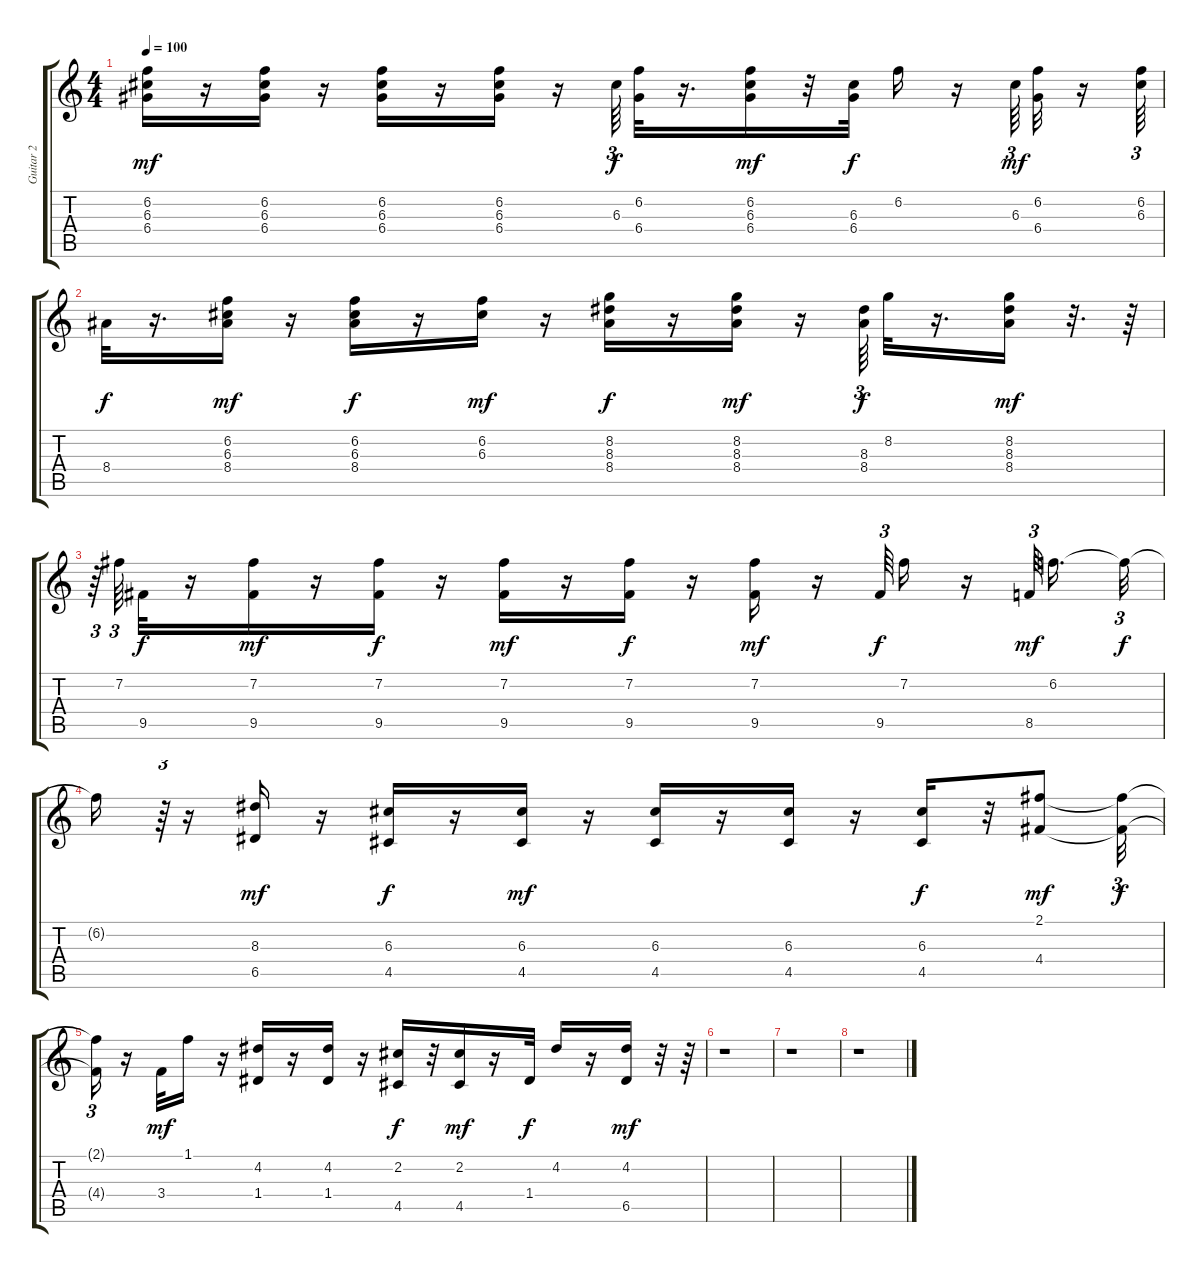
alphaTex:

\track ("Guitar 2" "Guitar 2") {instrument acousticguitarsteel}
\staff {score tabs}
\tuning (E4 B3 G3 D3 A2 E2) {hide}
\ts (4 4)
\tempo 100
\clef g2
\ks c
(6.2 6.3 6.4).16{dy mf} r.16 (6.2 6.3 6.4).16 r.16 (6.2 6.3 6.4).16 r.16 (6.2 6.3 6.4).16 r.16 6.3.64{tu (3 2) dy f} (6.2 6.4).32 r.16{d} (6.2 6.3 6.4).16{dy mf} r.32 (6.3 6.4).32{dy f} 6.2.16 r.16 6.3.64{tu (3 2) dy mf} (6.2 6.4).32 r.16 (6.2 6.3).64{tu (3 2)} |
8.4.32{dy f} r.16{d} (6.2 6.3 8.4).16{dy mf} r.16 (6.2 6.3 8.4).16{dy f} r.16 (6.2 6.3).16{dy mf} r.16 (8.2 8.3 8.4).16{dy f} r.16 (8.2 8.3 8.4).16{dy mf} r.16 (8.3 8.4).64{tu (3 2) dy f} 8.2.32 r.16{d} (8.2 8.3 8.4).16{dy mf} r.32{d} r.64 |
r.64{tu (3 2)} 7.2.64{tu (3 2)} 9.5.32{dy f} r.16 (7.2 9.5).16{dy mf} r.16 (7.2 9.5).16{dy f} r.16 (7.2 9.5).16{dy mf} r.16 (7.2 9.5).16{dy f} r.16 (7.2 9.5).16{dy mf} r.16 9.5.64{tu (3 2) dy f} 7.2.16 r.16 8.5.64{tu (3 2) dy mf beam splitsecondary} 6.2.16{d} 6.2{t}.32{tu (3 2) dy f} |
6.2{t}.16 r.64{tu (3 2)} r.16 (8.3 6.5).16{dy mf} r.16 (6.3 4.5).16{dy f} r.16 (6.3 4.5).16{dy mf} r.16 (6.3 4.5).16 r.16 (6.3 4.5).16 r.16 (6.3 4.5).16{dy f} r.32 (2.1 4.4).8{dy mf} (2.1{t} 4.4{t}).32{tu (3 2) dy f} |
(2.1{t} 4.4{t}).16{tu (3 2)} r.16 3.4.32{dy mf} 1.1.16 r.16 (4.2 1.4).16 r.16 (4.2 1.4).16 r.16 (2.2 4.5).16{dy f} r.32 (2.2 4.5).16{dy mf} r.16 1.4.32{dy f} 4.2.16 r.16 (4.2 6.5).16{dy mf} r.32 r.64 |
r.1 |
r.1 |
r.1
